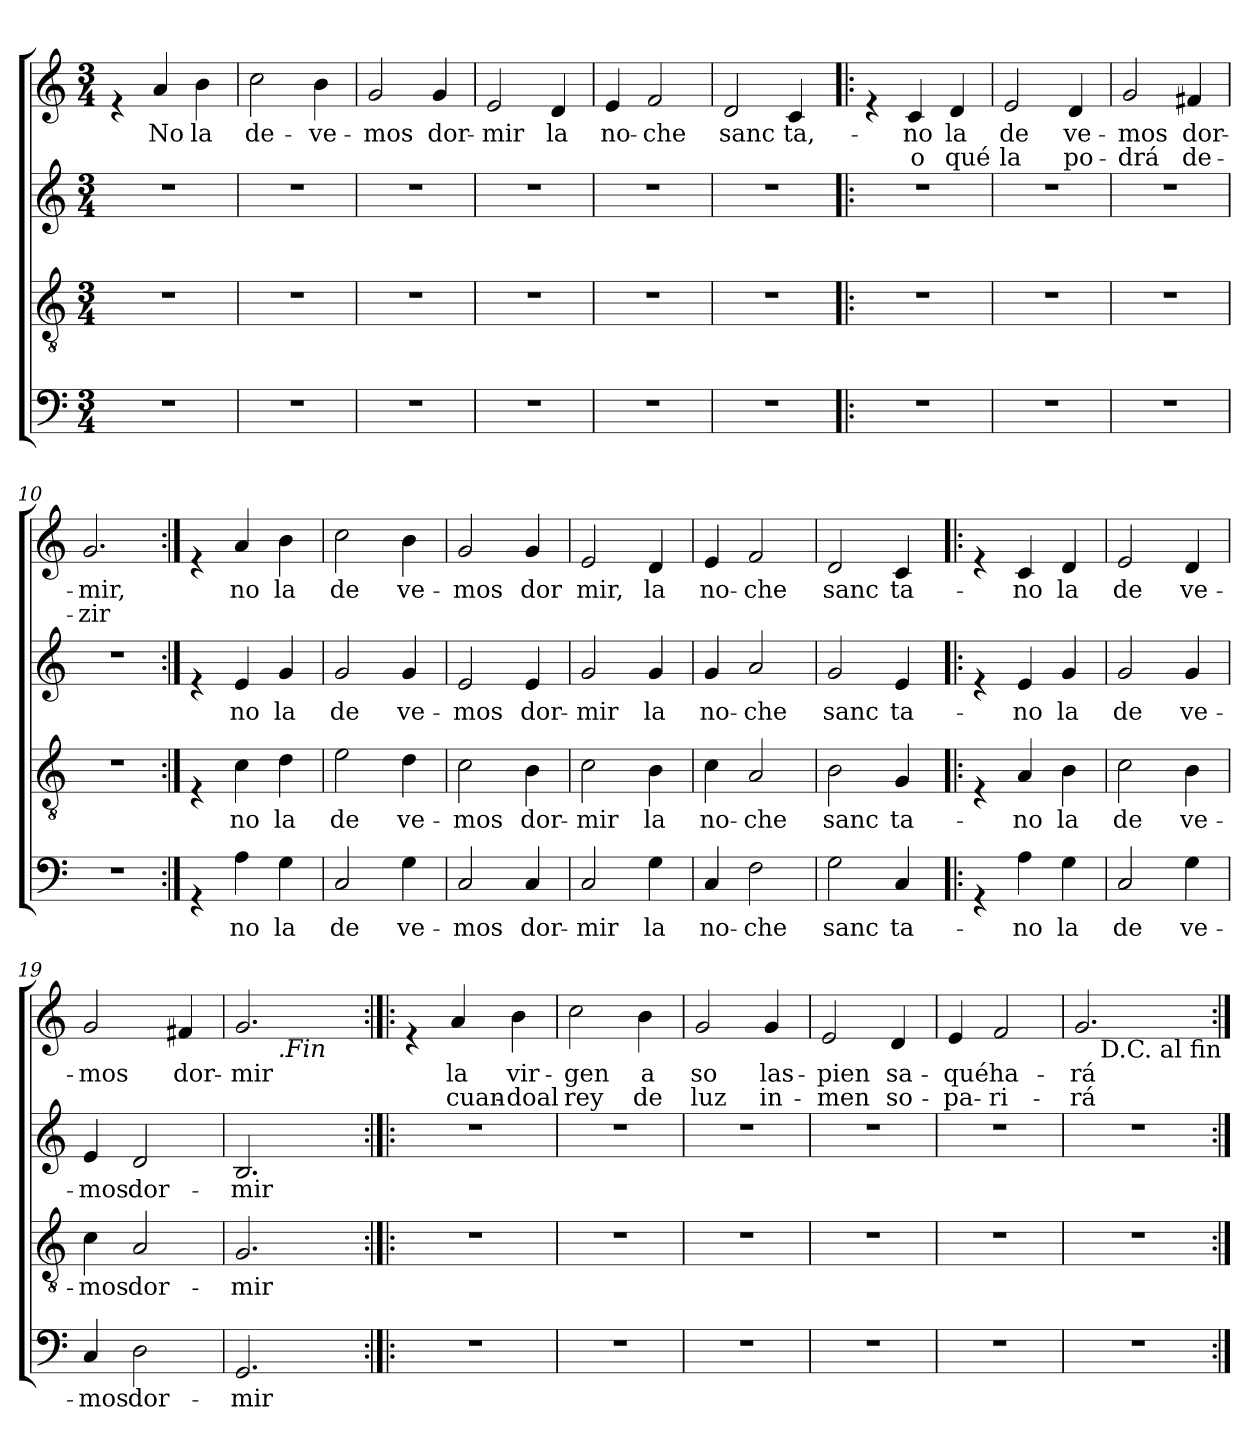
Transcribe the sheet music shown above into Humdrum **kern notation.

**kern	**text	**kern	**text	**kern	**text	**kern	**text	**text
*part4	*part4	*part3	*part3	*part2	*part2	*part1	*part1	*part1
*staff4	*staff4	*staff3	*staff3	*staff2	*staff2	*staff1	*staff1	*staff1
*clefF4	*	*clefGv2	*	*clefG2	*	*clefG2	*	*
*k[]	*	*k[]	*	*k[]	*	*k[]	*	*
*C:	*	*C:	*	*C:	*	*C:	*	*
*M3/4	*	*M3/4	*	*M3/4	*	*M3/4	*	*
=1	=1	=1	=1	=1	=1	=1	=1	=1
2.r	.	2.r	.	2.r	.	4re	.	.
!	!	!	!	!	!	!	!LO:LY:b	!
.	.	.	.	.	.	4a/	No	.
!	!	!	!	!	!	!	!LO:LY:b	!
.	.	.	.	.	.	4b\	la	.
=2	=2	=2	=2	=2	=2	=2	=2	=2
!	!	!	!	!	!	!	!LO:LY:b	!
2.r	.	2.r	.	2.r	.	2cc\	de-	.
!	!	!	!	!	!	!	!LO:LY:b	!
.	.	.	.	.	.	4b\	-ve-	.
=3	=3	=3	=3	=3	=3	=3	=3	=3
!	!	!	!	!	!	!	!LO:LY:b	!
2.r	.	2.r	.	2.r	.	2g/	-mos	.
!	!	!	!	!	!	!	!LO:LY:b	!
.	.	.	.	.	.	4g/	dor-	.
=4	=4	=4	=4	=4	=4	=4	=4	=4
!	!	!	!	!	!	!	!LO:LY:b	!
2.r	.	2.r	.	2.r	.	2e/	-mir	.
!	!	!	!	!	!	!	!LO:LY:b	!
.	.	.	.	.	.	4d/	la	.
=5	=5	=5	=5	=5	=5	=5	=5	=5
!	!	!	!	!	!	!	!LO:LY:b	!
2.r	.	2.r	.	2.r	.	4e/	no-	.
!	!	!	!	!	!	!	!LO:LY:b	!
.	.	.	.	.	.	2f/	-che	.
=6	=6	=6	=6	=6	=6	=6	=6	=6
!	!	!	!	!	!	!	!LO:LY:b	!
2.r	.	2.r	.	2.r	.	2d/	sanc	.
!	!	!	!	!	!	!	!LO:LY:b	!
.	.	.	.	.	.	4c/	ta,-	.
!!LO:LB:g=z
=7!|:	=7!|:	=7!|:	=7!|:	=7!|:	=7!|:	=7!|:	=7!|:	=7!|:
2.r	.	2.r	.	2.r	.	4re	.	.
!	!	!	!	!	!	!	!LO:LY:b	!LO:LY:b
.	.	.	.	.	.	4c/	-no	o
!	!	!	!	!	!	!	!LO:LY:b	!LO:LY:b
.	.	.	.	.	.	4d/	la	qué
=8	=8	=8	=8	=8	=8	=8	=8	=8
!	!	!	!	!	!	!	!LO:LY:b	!LO:LY:b
2.r	.	2.r	.	2.r	.	2e/	de	la
!	!	!	!	!	!	!	!LO:LY:b	!LO:LY:b
.	.	.	.	.	.	4d/	ve-	po-
=9	=9	=9	=9	=9	=9	=9	=9	=9
!	!	!	!	!	!	!	!LO:LY:b	!LO:LY:b
2.r	.	2.r	.	2.r	.	2g/	-mos	-drá
!	!	!	!	!	!	!	!LO:LY:b	!LO:LY:b
.	.	.	.	.	.	4f#X/	dor-	de-
=10	=10	=10	=10	=10	=10	=10	=10	=10
!	!	!	!	!	!	!	!LO:LY:b	!LO:LY:b
2.r	.	2.r	.	2.r	.	2.g/	-mir,	-zir
=11:|!	=11:|!	=11:|!	=11:|!	=11:|!	=11:|!	=11:|!	=11:|!	=11:|!
4rGG	.	4rE	.	4re	.	4re	.	.
!	!LO:LY:b	!	!LO:LY:b	!	!LO:LY:b	!	!LO:LY:b	!
4A\	no	4c\	no	4e/	no	4a/	no	.
!	!LO:LY:b	!	!LO:LY:b	!	!LO:LY:b	!	!LO:LY:b	!
4G\	la	4d\	la	4g/	la	4b\	la	.
=12	=12	=12	=12	=12	=12	=12	=12	=12
!	!LO:LY:b	!	!LO:LY:b	!	!LO:LY:b	!	!LO:LY:b	!
2C/	de	2e\	de	2g/	de	2cc\	de	.
!	!LO:LY:b	!	!LO:LY:b	!	!LO:LY:b	!	!LO:LY:b	!
4G\	ve-	4d\	ve-	4g/	ve-	4b\	ve-	.
!!LO:LB:g=z
=13	=13	=13	=13	=13	=13	=13	=13	=13
!	!LO:LY:b	!	!LO:LY:b	!	!LO:LY:b	!	!LO:LY:b	!
2C/	-mos	2c\	-mos	2e/	-mos	2g/	-mos	.
!	!LO:LY:b	!	!LO:LY:b	!	!LO:LY:b	!	!LO:LY:b	!
4C/	dor-	4B\	dor-	4e/	dor-	4g/	dor	.
=14	=14	=14	=14	=14	=14	=14	=14	=14
!	!LO:LY:b	!	!LO:LY:b	!	!LO:LY:b	!	!LO:LY:b	!
2C/	-mir	2c\	-mir	2g/	-mir	2e/	mir,	.
!	!LO:LY:b	!	!LO:LY:b	!	!LO:LY:b	!	!LO:LY:b	!
4G\	la	4B\	la	4g/	la	4d/	la	.
=15	=15	=15	=15	=15	=15	=15	=15	=15
!	!LO:LY:b	!	!LO:LY:b	!	!LO:LY:b	!	!LO:LY:b	!
4C/	no-	4c\	no-	4g/	no-	4e/	no-	.
!	!LO:LY:b	!	!LO:LY:b	!	!LO:LY:b	!	!LO:LY:b	!
2F\	-che	2A/	-che	2a/	-che	2f/	-che	.
=16	=16	=16	=16	=16	=16	=16	=16	=16
!	!LO:LY:b	!	!LO:LY:b	!	!LO:LY:b	!	!LO:LY:b	!
2G\	sanc	2B\	sanc	2g/	sanc	2d/	sanc	.
!	!LO:LY:b	!	!LO:LY:b	!	!LO:LY:b	!	!LO:LY:b	!
4C/	ta-	4G/	ta-	4e/	ta-	4c/	ta-	.
=17!|:	=17!|:	=17!|:	=17!|:	=17!|:	=17!|:	=17!|:	=17!|:	=17!|:
4rGG	.	4rE	.	4re	.	4re	.	.
!	!LO:LY:b	!	!LO:LY:b	!	!LO:LY:b	!	!LO:LY:b	!
4A\	-no	4A/	-no	4e/	-no	4c/	-no	.
!	!LO:LY:b	!	!LO:LY:b	!	!LO:LY:b	!	!LO:LY:b	!
4G\	la	4B\	la	4g/	la	4d/	la	.
=18	=18	=18	=18	=18	=18	=18	=18	=18
!	!LO:LY:b	!	!LO:LY:b	!	!LO:LY:b	!	!LO:LY:b	!
2C/	de	2c\	de	2g/	de	2e/	de	.
!	!LO:LY:b	!	!LO:LY:b	!	!LO:LY:b	!	!LO:LY:b	!
4G\	ve-	4B\	ve-	4g/	ve-	4d/	ve-	.
=19	=19	=19	=19	=19	=19	=19	=19	=19
!	!LO:LY:b	!	!LO:LY:b	!	!LO:LY:b	!	!LO:LY:b	!
4C/	-mos	4c\	-mos	4e/	-mos	2g/	-mos	.
!	!LO:LY:b	!	!LO:LY:b	!	!LO:LY:b	!	!	!
2D\	dor-	2A/	dor-	2d/	dor-	.	.	.
!	!	!	!	!	!	!	!LO:LY:b	!
.	.	.	.	.	.	4f#X/	dor-	.
=20	=20	=20	=20	=20	=20	=20	=20	=20
!	!LO:LY:b	!	!LO:LY:b	!	!LO:LY:b	!	!LO:LY:b	!
*	*	*	*	*	*	*^	*	*
2.GG/	-mir	2.G/	-mir	2.B/	-mir	2.g/	8ryy	-mir	.
.	.	.	.	.	.	.	32ryy	.	.
!	!	!	!	!	!	!	!LO:TX:b:i:t=.Fin	!	!
.	.	.	.	.	.	.	2ryy	.	.
.	.	.	.	.	.	.	16.ryy	.	.
*	*	*	*	*	*	*v	*v	*	*
!!LO:LB:g=z
=21:|!|:	=21:|!|:	=21:|!|:	=21:|!|:	=21:|!|:	=21:|!|:	=21:|!|:	=21:|!|:	=21:|!|:
2.r	.	2.r	.	2.r	.	4re	.	.
!	!	!	!	!	!	!	!LO:LY:b	!LO:LY:b
.	.	.	.	.	.	4a/	la	cuan-
!	!	!	!	!	!	!	!LO:LY:b	!LO:LY:b
.	.	.	.	.	.	4b\	vir-	-doal
=22	=22	=22	=22	=22	=22	=22	=22	=22
!	!	!	!	!	!	!	!LO:LY:b	!LO:LY:b
2.r	.	2.r	.	2.r	.	2cc\	-gen	rey
!	!	!	!	!	!	!	!LO:LY:b	!LO:LY:b
.	.	.	.	.	.	4b\	a	de
=23	=23	=23	=23	=23	=23	=23	=23	=23
!	!	!	!	!	!	!	!LO:LY:b	!LO:LY:b
2.r	.	2.r	.	2.r	.	2g/	so	luz
!	!	!	!	!	!	!	!LO:LY:b	!LO:LY:b
.	.	.	.	.	.	4g/	las-	in-
=24	=24	=24	=24	=24	=24	=24	=24	=24
!	!	!	!	!	!	!	!LO:LY:b	!LO:LY:b
2.r	.	2.r	.	2.r	.	2e/	-pien	-men
!	!	!	!	!	!	!	!LO:LY:b	!LO:LY:b
.	.	.	.	.	.	4d/	sa-	so-
=25	=25	=25	=25	=25	=25	=25	=25	=25
!	!	!	!	!	!	!	!LO:LY:b	!LO:LY:b
2.r	.	2.r	.	2.r	.	4e/	-qué	-pa-
!	!	!	!	!	!	!	!LO:LY:b	!LO:LY:b
.	.	.	.	.	.	2f/	ha-	-ri-
=26	=26	=26	=26	=26	=26	=26	=26	=26
!	!	!	!	!	!	!	!LO:LY:b	!LO:LY:b
*	*	*	*	*	*	*^	*	*
2.r	.	2.r	.	2.r	.	2.g/	16.ryy	-rá	-rá
!	!	!	!	!	!	!	!LO:TX:b:t=D.C. al fin	!	!
.	.	.	.	.	.	.	2ryy	.	.
.	.	.	.	.	.	.	8ryy	.	.
.	.	.	.	.	.	.	32ryy	.	.
*	*	*	*	*	*	*v	*v	*	*
=:|!	=:|!	=:|!	=:|!	=:|!	=:|!	=:|!	=:|!	=:|!
*-	*-	*-	*-	*-	*-	*-	*-	*-
